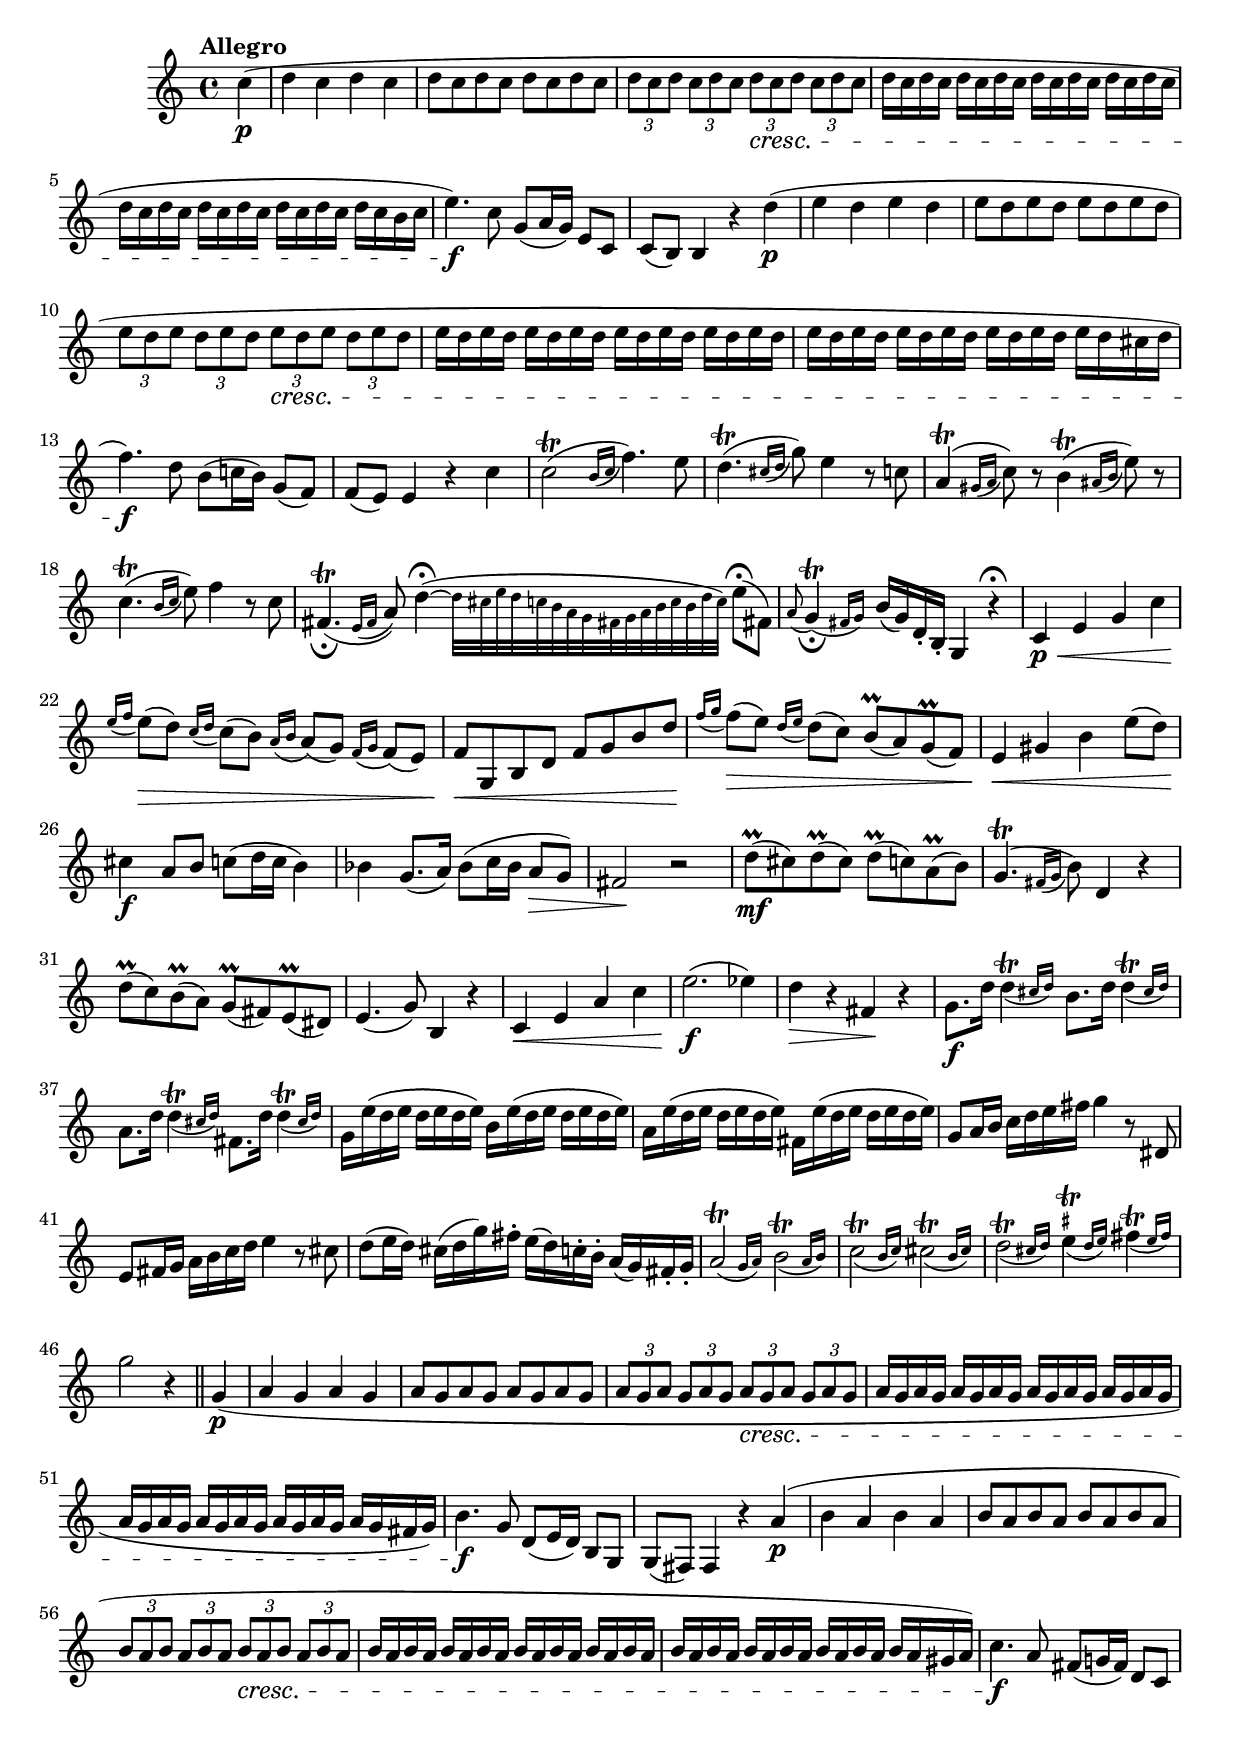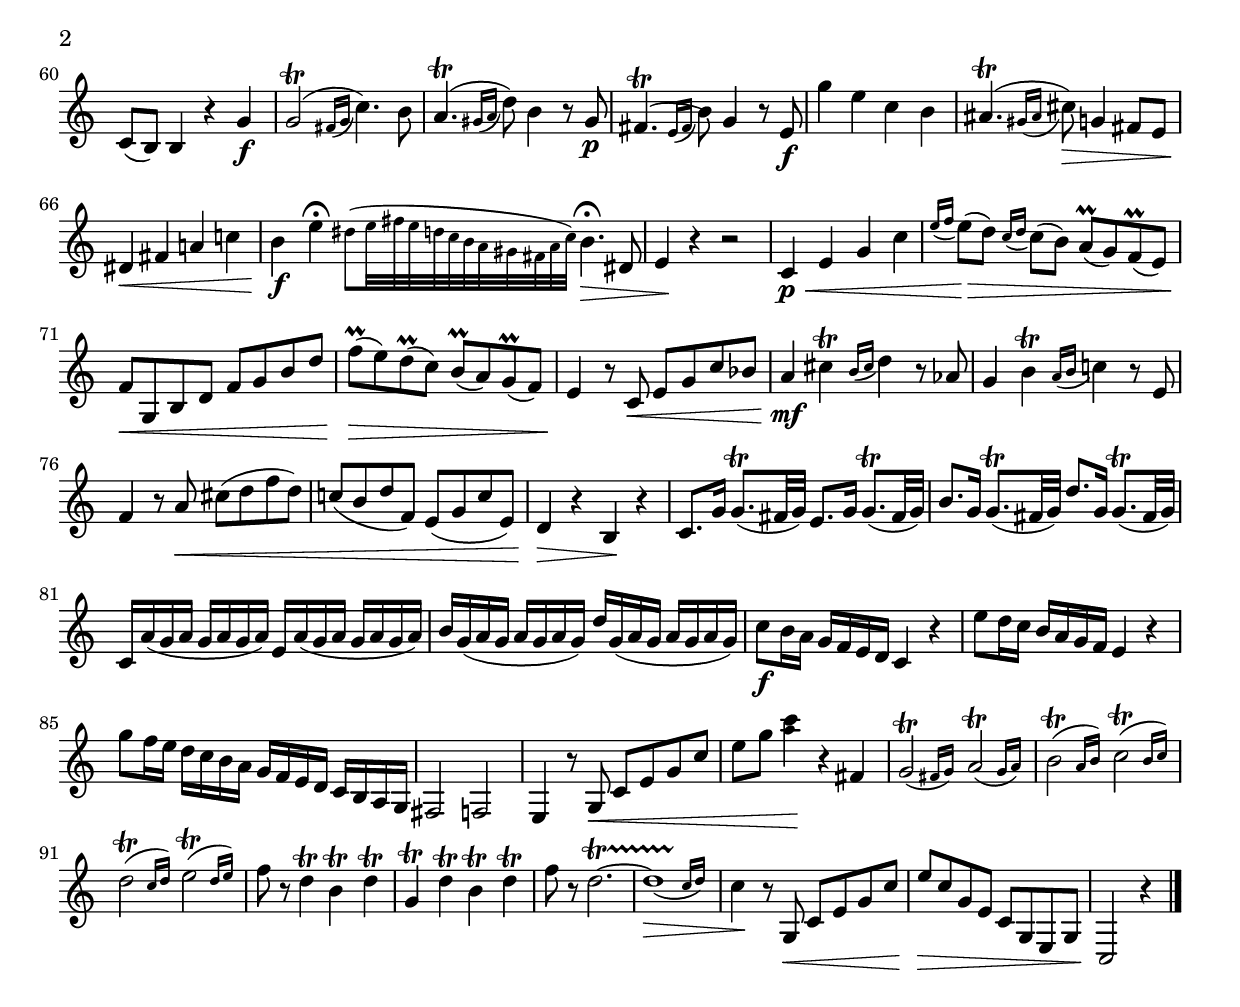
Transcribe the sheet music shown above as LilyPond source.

\version "2.22.0"

\include "settings.ily"

\relative {
  \language "english"

  \transposition f

  \tempo "Allegro"

  \key c \major
  \time 4/4

  \partial 4 c''4( \p |
  d4 c d c |
  \repeat unfold 4 { d8 c } |
  \tuplet 3/2 4 { d8 c d c d c d \cresc c d c d c } |
  \repeat unfold 8 { d16 c } |
  \repeat unfold 7 { d16 c } b c |
  e4.) \f c8 g( a16 g) e8 c |
  c8( b) b4 r d'4( \p |
  e4 d e d |
  \repeat unfold 4 { e8 d } |
  \tuplet 3/2 4 { e8 d e d e d e \cresc d e d e d } |
  \repeat unfold 8 { e16 d } |
  \repeat unfold 7 { e16 d } c-sharp d |
  f4.) \f d8 b( c-natural!16 b) g8( f) |
  f8( e) e4 r c' |
  c2\trill( \appoggiatura { b16 c } f4.) e8 |
  d4.\trill( \appoggiatura { c-sharp16 d } g8) e4 r8 c |
  a4\trill( \appoggiatura { g-sharp16 a } c8) r8 b4\trill( \appoggiatura { a-sharp16 b } e8) r8 |
  c4.\trill( \appoggiatura { b16 c } e8) f4 r8 c |

  \barNumberCheck #19
  \cadenzaOn
  \shape #'((0 . 0) (0 . -0.5) (0 . -1) (0 . -0.75)) Slur
  f-sharp,4.\trill_\fermata( \appoggiatura { e16 f-sharp } a8) d4\fermata~(
  \magnifyMusic \cadenza-magnification {
    d32[ c-sharp e d c b a g f-sharp! g a b c b d c])
  }
  e8\fermata[( f-sharp,!)]
  \cadenzaOff \bar "|"
  \set Score.currentBarNumber = #20

  \appoggiatura a8 \afterGrace g4\trill_\fermata( { f-sharp!16 g) } b16( g) d-. b-. g4 r\fermata |
  c4\p \< e g c |
  \appoggiatura { e16 f } e8( \> d) \appoggiatura { c16 d } c8( b) \appoggiatura { a16 b } a8( g) \appoggiatura { f16 g } f8( e) |
  f8 \< g, b d f g b d \! |
  \appoggiatura { f16 g } f8( \> e) \appoggiatura { d16 e } d8( c) b\prall( a) g\prall( f) |
  e4 \< g-sharp b e8( d) |
  c-sharp4 \f a8 b c( d16 c b4) |
  b-flat4 g8.( a16) b-flat8( c16 b-flat a8 \tweak to-barline ##f \> g) |
  f-sharp2 \! r |
  d'8\prall( \mf c-sharp) d8\prall( c-sharp) d8\prall( c) a\prall( b) |
  \shape #'((0 . 0) (0 . -0.5) (0 . -1) (0 . -0.75)) Slur
  g4.\trill( \appoggiatura { f-sharp16 g } b8) d,4 r |
  d'8\prall( c) b\prall( a) g\prall( f-sharp) e\prall( d-sharp) |
  e4.( g8) b,4 r |
  c4 \< e a c |
  e2.( \f e-flat4) |
  d4 \> r f-sharp, \! r |
  \slurDown
  g8. \f d'16 \afterGrace d4\trill( { c-sharp16 d) } b8. d16 \afterGrace d4\trill( { c-sharp16 d) } |
  a8. d16 \afterGrace d4\trill( { c-sharp16 d) } \once \stemDown f-sharp,8. d'16 \afterGrace d4\trill( { c-sharp16 d) } |
  \slurNeutral
  g,16 e'( d e d e d e) b e( d e d e d e) |
  a,16 e'( d e d e d e) f-sharp, e'( d e d e d e) |
  g,8 a16 b c d e f-sharp g4 r8 d-sharp, |
  e8 f-sharp16 g a b c d e4 r8 c-sharp |
  d8( e16 d) c-sharp( d g) f-sharp-. e( d) c-. b-. a( g) f-sharp-. g-. |
  \slurDown
  \afterGrace a2\trill( { g16 a) } \afterGrace b2\trill( { a16 b) } |
  \afterGrace c2\trill( { b16 c) } \afterGrace c-sharp2\trill( { b16 c-sharp) } |
  \afterGrace d2\trill( { c-sharp16 d) } \afterGrace e4\trill^\markup { \fontsize #-4 \sharp }( { d16 e) } \afterGrace f-sharp4\trill( { e16 f-sharp) } |
  \slurNeutral
  g2 r4 \bar "||" g,( \p |

  a4 g a g |
  \repeat unfold 4 { a8 g } |
  \tuplet 3/2 4 { a8 g a g a g a \cresc g a g a g } |
  \repeat unfold 8 { a16 g } |
  \repeat unfold 7 { a16 g } f-sharp g) |
  b4. \f g8 d( e16 d) b8 g |
  g8( f-sharp) f-sharp4 r a'( \p |
  b4 a b a |
  \repeat unfold 4 { b8 a } |
  \tuplet 3/2 4 { b8 a b a b a b \cresc a b a b a } |
  \repeat unfold 8 { b16 a } |
  \repeat unfold 7 { b16 a } g-sharp a) |
  c4. \f a8 f-sharp( g-natural!16 f-sharp) d8 c |
  c8( b) b4 r g' \f |
  g2\trill( \appoggiatura { f-sharp16 g } c4.) b8 |
  a4.\trill( \appoggiatura { g-sharp16 a } d8) b4 r8 g-sharp \p |
  \shape #'((0 . 0) (0 . -0.5) (0 . -1.25) (0 . -1)) Slur
  f-sharp4.\trill( \appoggiatura { e16 f-sharp } b8) g4 r8 e \f |
  g'4 e c b |
  a-sharp4.\trill( \appoggiatura { g-sharp16 a-sharp } c-sharp8) \> g4 f-sharp8 e |
  d-sharp4 \< f-sharp a-natural! c-natural! |

  \barNumberCheck #67
  \cadenzaOn
  b4 \f e\fermata
  \magnifyMusic \cadenza-magnification {
    d-sharp8([ e32 f-sharp e d c b a g-sharp f-sharp a c])
  }
  b4.\fermata \tweak to-barline ##f \> d-sharp,8
  \cadenzaOff \bar "|"
  \set Score.currentBarNumber = #68

  e4 \! r r2 |
  c4 \p \< e g c |
  \appoggiatura { e16 f } e8( \> d) \appoggiatura { c16 d } c8( b) a\prall( g) f\prall( e) |
  f8 \< g, b d f g b d |
  f\prall( \> e) d\prall( c) b\prall( a) g\prall( f) |
  e4 \! r8 c \< e g c b-flat |
  a4 \mf c-sharp\trill \appoggiatura { b16 c-sharp } d4 r8 a-flat |
  g4 b\trill \appoggiatura { a16 b } c-natural!4 r8 e, |
  f4 r8 a \< c-sharp( d f d) |
  c-natural!8( b d f,) e( g c e,) |
  d4 \> r b \! r |
  c8. g'16 g8.\trill( f-sharp32 g) e8. g16 g8.\trill( f-sharp32 g) |
  b8. g16 g8.\trill( f-sharp32 g) \once \stemUp d'8. g,16 g8.\trill( f-sharp32 g) |
  c,16 a'( g a g a g a) e a( g a g a g a) |
  b16 g( a g a g a g) d' g,( a g a g a g) |
  c8 \f b16 a g f e d c4 r |
  e'8 d16 c b a g f e4 r |
  g'8 f16 e d c b a g f e d c b a g |
  f-sharp2 f |
  e4 r8 g \< c e g c |
  e g <c \tweak font-size #-2 a>4 \! r f-sharp,, |
  \afterGrace g2\trill( { f-sharp16 g) } \afterGrace a2\trill( { g16 a) } |
  \afterGrace b2\trill( { a16 b) } \afterGrace c2\trill( { b16 c) } |
  \afterGrace d2\trill( { c16 d) } \afterGrace e2\trill( { d16 e) } |
  f8 r d4\trill b\trill d\trill |
  g,4\trill d'\trill b\trill d\trill |
  f8 r d2.~\startTrillSpan |
  \afterGrace { d1_( \tweak to-barline ##f \> } { c16\stopTrillSpan d) } |
  c4 \! r8 g, \< c e g c |
  e8 \> c g e c g e g |
  \partial 2. { c,2 \! r4 } | \bar "|."
}
